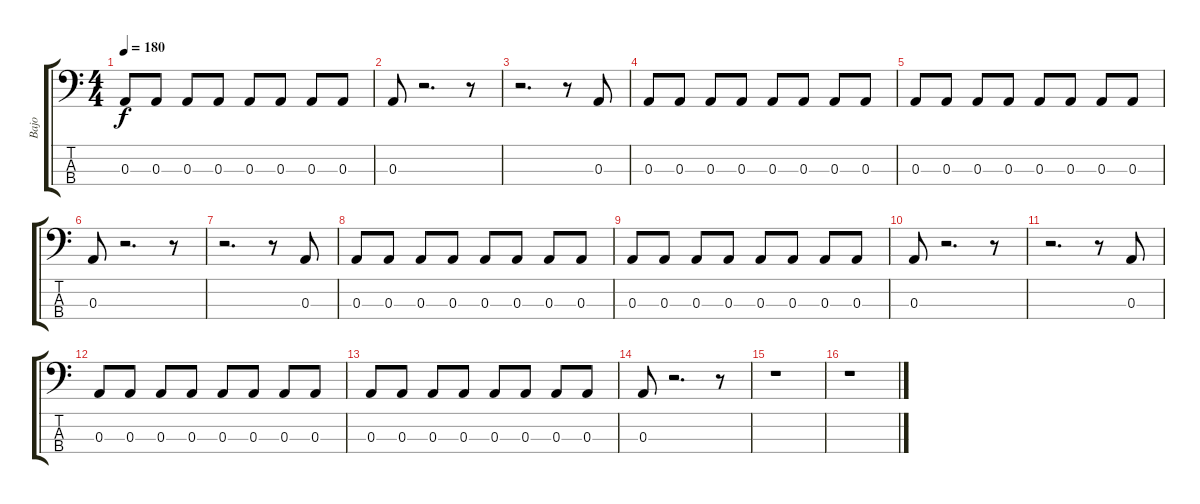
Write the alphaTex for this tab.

\track ("Bajo" "Bajo") {instrument electricbassfinger}
\staff {score tabs}
\tuning (G2 D2 A1 E1) {hide}
\ts (4 4)
\tempo 180
\clef f4
\ks c
0.3.8{dy f} 0.3.8 0.3.8 0.3.8 0.3.8 0.3.8 0.3.8 0.3.8 |
0.3.8 r.2{d} r.8 |
r.2{d} r.8 0.3.8 |
0.3.8 0.3.8 0.3.8 0.3.8 0.3.8 0.3.8 0.3.8 0.3.8 |
0.3.8 0.3.8 0.3.8 0.3.8 0.3.8 0.3.8 0.3.8 0.3.8 |
0.3.8 r.2{d} r.8 |
r.2{d} r.8 0.3.8 |
0.3.8 0.3.8 0.3.8 0.3.8 0.3.8 0.3.8 0.3.8 0.3.8 |
0.3.8 0.3.8 0.3.8 0.3.8 0.3.8 0.3.8 0.3.8 0.3.8 |
0.3.8 r.2{d} r.8 |
r.2{d} r.8 0.3.8 |
0.3.8 0.3.8 0.3.8 0.3.8 0.3.8 0.3.8 0.3.8 0.3.8 |
0.3.8 0.3.8 0.3.8 0.3.8 0.3.8 0.3.8 0.3.8 0.3.8 |
0.3.8 r.2{d} r.8 |
r.1 |
r.1
